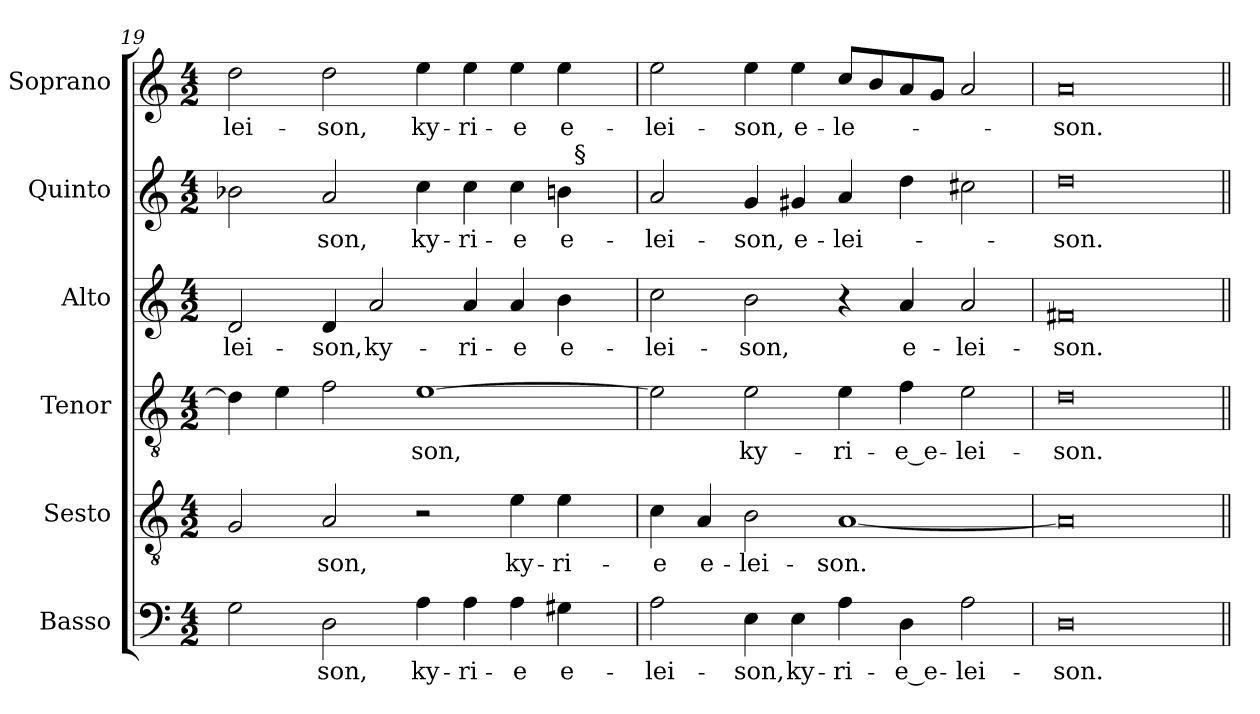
**kern	**text	**kern	**text	**kern	**text	**kern	**text	**kern	**text	**kern	**text
*part6	*part6	*part5	*part5	*part4	*part4	*part3	*part3	*part2	*part2	*part1	*part1
*staff6	*staff6	*staff5	*staff5	*staff4	*staff4	*staff3	*staff3	*staff2	*staff2	*staff1	*staff1
*I"Basso	*	*I"Sesto	*	*I"Tenor	*	*I"Alto	*	*I"Quinto	*	*I"Soprano	*
*	*	*I'T.	*	*I'T.	*	*I'A.	*	*	*	*I'Sop.	*
*clefF4	*	*clefGv2	*	*clefGv2	*	*clefG2	*	*clefG2	*	*clefG2	*
*	*	*ITrd7c12	*	*ITrd7c12	*	*	*	*	*	*	*
*k[]	*	*k[]	*	*k[]	*	*k[]	*	*k[]	*	*k[]	*
*C:	*	*C:	*	*C:	*	*C:	*	*C:	*	*C:	*
*M4/2	*	*M4/2	*	*M4/2	*	*M4/2	*	*M4/2	*	*M4/2	*
=19	=19	=19	=19	=19	=19	=19	=19	=19	=19	=19	=19
!	!	!	!	!	!	!	!LO:LY:b:color=#000000	!	!	!	!
!	!	!	!	!	!	!	!	!	!	!	!LO:LY:b:color=#000000
*	*	*	*	*	*	*	*	*^	*	*	*
2Gi\	.	2GGi/	.	4Di\]	.	2di/	-lei-	2b-Xi\	1ryy	.	2ddi\	-lei-
.	.	.	.	4Ei\	.	.	.	.	.	.	.	.
!	!LO:LY:b:color=#000000	!	!	!	!	!	!	!	!	!	!	!
!	!	!	!LO:LY:b:color=#000000	!	!	!	!	!	!	!	!	!
!	!	!	!	!	!	!	!LO:LY:b:color=#000000	!	!	!	!	!
!	!	!	!	!	!	!	!	!	!	!LO:LY:b:color=#000000	!	!
!	!	!	!	!	!	!	!	!	!	!	!	!LO:LY:b:color=#000000
2Di\	-son,	2AAi/	-son,	2Fi\	.	4di/	-son,	2ai/	.	-son,	2ddi\	-son,
!	!	!	!	!	!	!	!LO:LY:b:color=#000000	!	!	!	!	!
.	.	.	.	.	.	2ai/	ky-	.	.	.	.	.
!	!LO:LY:b:color=#000000	!	!	!	!	!	!	!	!	!	!	!
!	!	!	!	!	!LO:LY:b:color=#000000	!	!	!	!	!	!	!
!	!	!	!	!	!	!	!	!	!	!LO:LY:b:color=#000000	!	!
!	!	!	!	!	!	!	!	!	!	!	!	!LO:LY:b:color=#000000
4Ai\	ky-	2r	.	[1Ei	-son,	.	.	4cci\	2ryy	ky-	4eei\	ky-
!	!LO:LY:b:color=#000000	!	!	!	!	!	!	!	!	!	!	!
!	!	!	!	!	!	!	!LO:LY:b:color=#000000	!	!	!	!	!
!	!	!	!	!	!	!	!	!	!	!LO:LY:b:color=#000000	!	!
!	!	!	!	!	!	!	!	!	!	!	!	!LO:LY:b:color=#000000
4Ai\	-ri-	.	.	.	.	4ai/	-ri-	4cci\	.	-ri-	4eei\	-ri-
!	!LO:LY:b:color=#000000	!	!	!	!	!	!	!	!	!	!	!
!	!	!	!LO:LY:b:color=#000000	!	!	!	!	!	!	!	!	!
!	!	!	!	!	!	!	!LO:LY:b:color=#000000	!	!	!	!	!
!	!	!	!	!	!	!	!	!	!	!LO:LY:b:color=#000000	!	!
!	!	!	!	!	!	!	!	!	!	!	!	!LO:LY:b:color=#000000
4Ai\	-e	4Ei\	ky-	.	.	4ai/	-e	4cci\	4ryy	-e	4eei\	-e
!	!LO:LY:b:color=#000000	!	!	!	!	!	!	!	!	!	!	!
!	!	!	!LO:LY:b:color=#000000	!	!	!	!	!	!	!	!	!
!	!	!	!	!	!	!	!LO:LY:b:color=#000000	!	!	!	!	!
!	!	!	!	!	!	!	!	!	!	!LO:LY:b:color=#000000	!	!
!	!	!	!	!	!	!	!	!	!	!	!	!LO:LY:b:color=#000000
4G#Xi\	e-	4Ei\	-ri-	.	.	4bi\	e-	4bi\	32ryy	e-	4eei\	e-
.	.	.	.	.	.	.	.	.	256ryy	.	.	.
!	!	!	!	!	!	!	!	!	!LO:TX:a:t=§	!	!	!
.	.	.	.	.	.	.	.	.	8ryy	.	.	.
.	.	.	.	.	.	.	.	.	16ryy	.	.	.
.	.	.	.	.	.	.	.	.	64..ryy	.	.	.
*	*	*	*	*	*	*	*	*v	*v	*	*	*
=20	=20	=20	=20	=20	=20	=20	=20	=20	=20	=20	=20
*	*	*	*	*	*	*	*	*^	*	*	*
!	!LO:LY:b:color=#000000	!	!	!	!	!	!	!	!	!	!	!
*	*	*	*	*	*	*	*	*v	*v	*	*	*
*	*	*	*	*	*	*	*	*^	*	*	*
!	!	!	!LO:LY:b:color=#000000	!	!	!	!	!	!	!	!	!
*	*	*	*	*	*	*	*	*v	*v	*	*	*
*	*	*	*	*	*	*	*	*^	*	*	*
!	!	!	!	!	!	!	!LO:LY:b:color=#000000	!	!	!	!	!
*	*	*	*	*	*	*	*	*v	*v	*	*	*
*	*	*	*	*	*	*	*	*^	*	*	*
!	!	!	!	!	!	!	!	!	!	!LO:LY:b:color=#000000	!	!
*	*	*	*	*	*	*	*	*v	*v	*	*	*
*	*	*	*	*	*	*	*	*^	*	*	*
!	!	!	!	!	!	!	!	!	!	!	!	!LO:LY:b:color=#000000
*	*	*	*	*	*	*	*	*v	*v	*	*	*
2Ai\	-lei-	4Ci\	-e	2Ei\]	.	2cci\	-lei-	2ai/	-lei-	2eei\	-lei-
!	!	!	!LO:LY:b:color=#000000	!	!	!	!	!	!	!	!
.	.	4AAi/	e-	.	.	.	.	.	.	.	.
!	!LO:LY:b:color=#000000	!	!	!	!	!	!	!	!	!	!
!	!	!	!LO:LY:b:color=#000000	!	!	!	!	!	!	!	!
!	!	!	!	!	!LO:LY:b:color=#000000	!	!	!	!	!	!
!	!	!	!	!	!	!	!LO:LY:b:color=#000000	!	!	!	!
!	!	!	!	!	!	!	!	!	!LO:LY:b:color=#000000	!	!
!	!	!	!	!	!	!	!	!	!	!	!LO:LY:b:color=#000000
4Ei\	-son,	2BBi\	-lei-	2Ei\	ky-	2bi\	-son,	4gi/	-son,	4eei\	-son,
!	!LO:LY:b:color=#000000	!	!	!	!	!	!	!	!	!	!
!	!	!	!	!	!	!	!	!	!LO:LY:b:color=#000000	!	!
!	!	!	!	!	!	!	!	!	!	!	!LO:LY:b:color=#000000
4Ei\	ky-	.	.	.	.	.	.	4g#Xi/	e-	4eei\	e-
!	!LO:LY:b:color=#000000	!	!	!	!	!	!	!	!	!	!
!	!	!	!LO:LY:b:color=#000000	!	!	!	!	!	!	!	!
!	!	!	!	!	!LO:LY:b:color=#000000	!	!	!	!	!	!
!	!	!	!	!	!	!	!	!	!LO:LY:b:color=#000000	!	!
!	!	!	!	!	!	!	!	!	!	!	!LO:LY:b:color=#000000
4Ai\	-ri-	[1AAi	-son.	4Ei\	-ri-	4r	.	4ai/	-lei-	8cci/L	-le-
.	.	.	.	.	.	.	.	.	.	8bi/	.
!	!LO:LY:b:color=#000000	!	!	!	!	!	!	!	!	!	!
!	!	!	!	!	!LO:LY:b:color=#000000	!	!	!	!	!	!
!	!	!	!	!	!	!	!LO:LY:b:color=#000000	!	!	!	!
4Di\	-e_e-	.	.	4Fi\	-e_e-	4ai/	e-	4ddi\	.	8ai/	.
.	.	.	.	.	.	.	.	.	.	8gi/J	.
!	!LO:LY:b:color=#000000	!	!	!	!	!	!	!	!	!	!
!	!	!	!	!	!LO:LY:b:color=#000000	!	!	!	!	!	!
!	!	!	!	!	!	!	!LO:LY:b:color=#000000	!	!	!	!
2Ai\	-lei-	.	.	2Ei\	-lei-	2ai/	-lei-	2cc#Xi\	.	2ai/	.
=21	=21	=21	=21	=21	=21	=21	=21	=21	=21	=21	=21
!	!LO:LY:b:color=#000000	!	!	!	!	!	!	!	!	!	!
!	!	!	!	!	!LO:LY:b:color=#000000	!	!	!	!	!	!
!	!	!	!	!	!	!	!LO:LY:b:color=#000000	!	!	!	!
!	!	!	!	!	!	!	!	!	!LO:LY:b:color=#000000	!	!
!	!	!	!	!	!	!	!	!	!	!	!LO:LY:b:color=#000000
0Di	-son.	0AAi]	.	0Di	-son.	0f#Xi	-son.	0ddi	-son.	0ai	-son.
=||	=||	=||	=||	=||	=||	=||	=||	=||	=||	=||	=||
*-	*-	*-	*-	*-	*-	*-	*-	*-	*-	*-	*-
